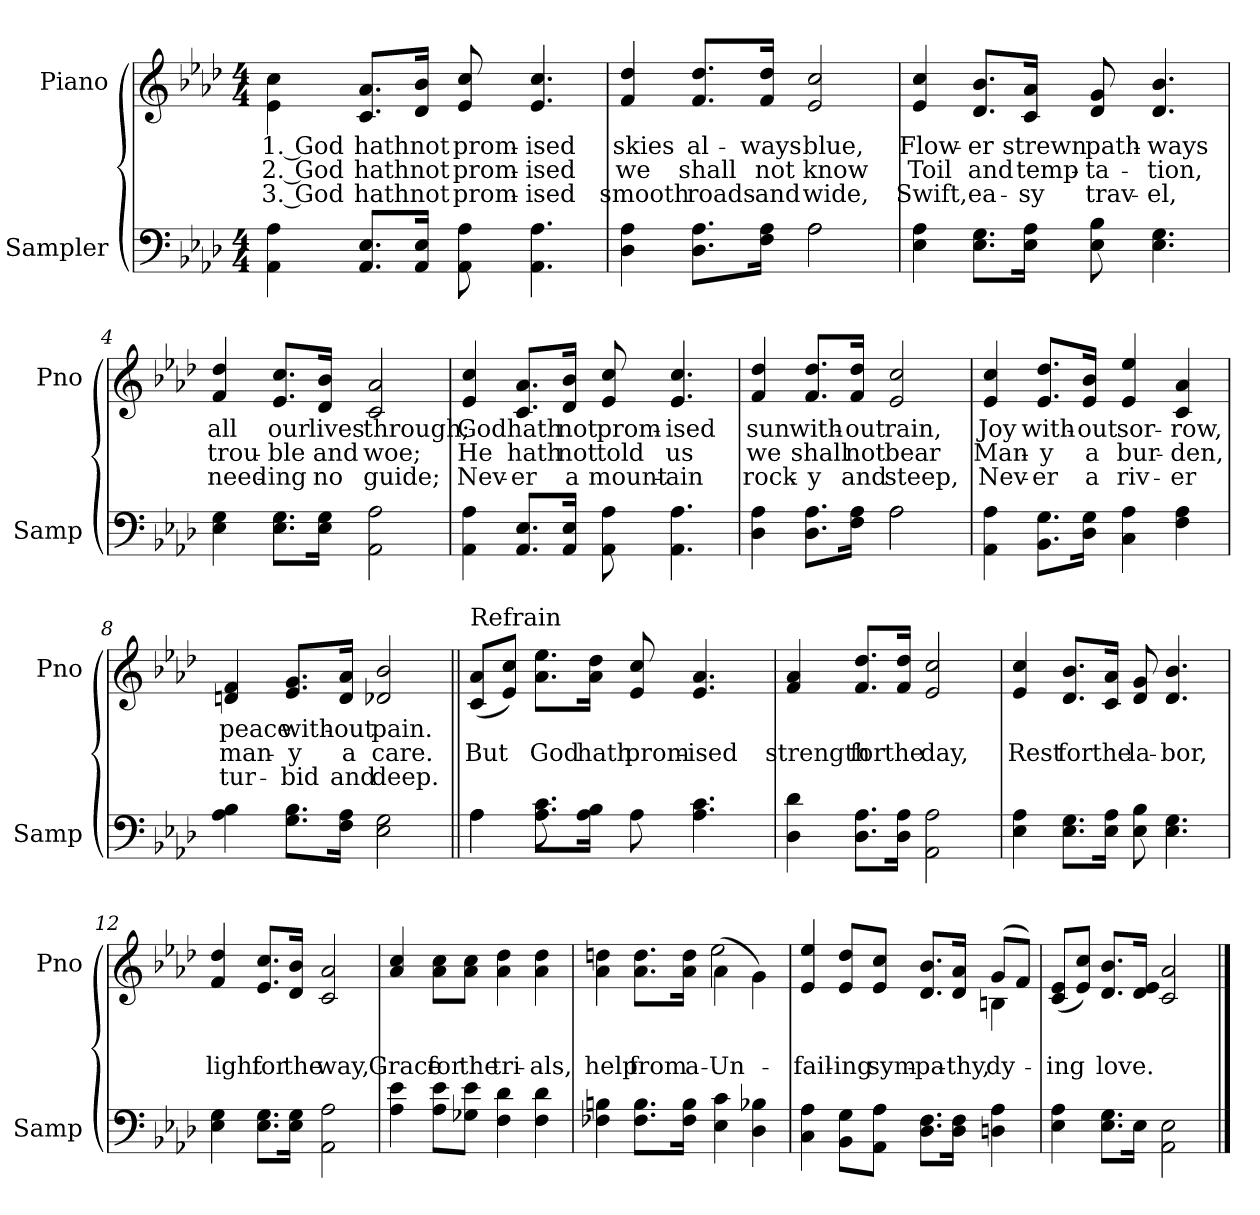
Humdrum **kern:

**kern	**kern	**text	**text	**text
*part2	*part1	*part1	*part1	*part1
*staff2	*staff1	*staff1	*staff1	*staff1
*I"Sampler	*I"Piano	*	*	*
*I'Samp	*I'Pno	*	*	*
*clefF4	*clefG2	*	*	*
*k[b-e-a-d-]	*k[b-e-a-d-]	*	*	*
*A-:	*A-:	*	*	*
*M4/4	*M4/4	*	*	*
=1	=1	=1	=1	=1
4AA-\ 4A-\	4e-\ 4cc\	1. God	2. God	3. God
8.AA-/ 8.E-/L	8.c/ 8.a-/L	hath	hath	hath
16AA-/ 16E-/Jk	16d-/ 16b-/Jk	not	not	not
8AA-\ 8A-\	8e-/ 8cc/	prom-	prom-	prom-
4.AA-\ 4.A-\	4.e-/ 4.cc/	-ised	-ised	-ised
=2	=2	=2	=2	=2
*^	*	*	*	*
4D-\ 4A-\	2ryy	4f/ 4dd-/	skies	we	smooth
8.D-\ 8.A-\L	.	8.f/ 8.dd-/L	al-	shall	roads
16F\ 16A-\Jk	.	16f/ 16dd-/Jk	-ways	not	and
2A-\	2A-	2e-/ 2cc/	blue,	know	wide,
*v	*v	*	*	*	*
=3	=3	=3	=3	=3
4E-\ 4A-\	4e-/ 4cc/	Flow-	Toil	Swift,
8.E-\ 8.G\L	8.d-/ 8.b-/L	-er	and	ea-
16E-\ 16A-\Jk	16c/ 16a-/Jk	strewn	temp-	-sy
8E-\ 8B-\	8d-/ 8g/	path-	-ta-	trav-
4.E-\ 4.G\	4.d-/ 4.b-/	-ways	-tion,	-el,
=4	=4	=4	=4	=4
4E-\ 4G\	4f/ 4dd-/	all	trou-	need-
8.E-\ 8.G\L	8.e-/ 8.cc/L	our	-ble	-ing
16E-\ 16G\Jk	16d-/ 16b-/Jk	lives	and	no
2AA-\ 2A-\	2c/ 2a-/	through;	woe;	guide;
=5	=5	=5	=5	=5
4AA-\ 4A-\	4e-/ 4cc/	God	He	Nev-
8.AA-/ 8.E-/L	8.c/ 8.a-/L	hath	hath	-er
16AA-/ 16E-/Jk	16d-/ 16b-/Jk	not	not	a
8AA-\ 8A-\	8e-/ 8cc/	prom-	told	mount-
4.AA-\ 4.A-\	4.e-/ 4.cc/	-ised	us	-ain
=6	=6	=6	=6	=6
*^	*	*	*	*
4D-\ 4A-\	2ryy	4f/ 4dd-/	sun	we	rock-
8.D-\ 8.A-\L	.	8.f/ 8.dd-/L	with-	shall	-y
16F\ 16A-\Jk	.	16f/ 16dd-/Jk	-out	not	and
2A-\	2A-	2e-/ 2cc/	rain,	bear	steep,
*v	*v	*	*	*	*
=7	=7	=7	=7	=7
4AA-\ 4A-\	4e-/ 4cc/	Joy	Man-	Nev-
8.BB-\ 8.G\L	8.e-/ 8.dd-/L	with-	-y	-er
16D-\ 16G\Jk	16e-/ 16b-/Jk	-out	a	a
4C\ 4A-\	4e-/ 4ee-/	sor-	bur-	riv-
4F\ 4A-\	4c/ 4a-/	-row,	-den,	-er
=8	=8	=8	=8	=8
4A-\ 4B-\	4dn/ 4f/	peace	man-	tur-
8.G\ 8.B-\L	8.e-/ 8.g/L	with-	-y	-bid
16F\ 16A-\Jk	16d/ 16a-/Jk	-out	a	and
2E-\ 2G\	2d-X/ 2b-/	pain.	care.	deep.
=9||	=9||	=9||	=9||	=9||
*^	*	*	*	*
!	!	!LO:TX:t=Refrain	!	!	!
4A-\	4A-	(8c/ 8a-/L	.	But	.
.	.	8e-/ 8cc/J)	.	.	.
8.A-\ 8.c\L	8A-	8.a-\ 8.ee-\L	.	God	.
.	2ryy	.	.	.	.
16A-\ 16B-\Jk	.	16a-\ 16dd-\Jk	.	hath	.
8A-\	.	8e-/ 8cc/	.	prom-	.
4.A-\ 4.c\	.	4.e-/ 4.a-/	.	-ised	.
.	8ryy	.	.	.	.
*v	*v	*	*	*	*
=10	=10	=10	=10	=10
4D-\ 4d-\	4f/ 4a-/	.	strength	.
8.D-\ 8.A-\L	8.f/ 8.dd-/L	.	for	.
16D-\ 16A-\Jk	16f/ 16dd-/Jk	.	the	.
2AA-\ 2A-\	2e-/ 2cc/	.	day,	.
=11	=11	=11	=11	=11
4E-\ 4A-\	4e-/ 4cc/	.	Rest	.
8.E-\ 8.G\L	8.d-/ 8.b-/L	.	for	.
16E-\ 16A-\Jk	16c/ 16a-/Jk	.	the	.
8E-\ 8B-\	8d-/ 8g/	.	la-	.
4.E-\ 4.G\	4.d-/ 4.b-/	.	-bor,	.
=12	=12	=12	=12	=12
4E-\ 4G\	4f/ 4dd-/	.	light	.
8.E-\ 8.G\L	8.e-/ 8.cc/L	.	for	.
16E-\ 16G\Jk	16d-/ 16b-/Jk	.	the	.
2AA-\ 2A-\	2c/ 2a-/	.	way,	.
=13	=13	=13	=13	=13
4A-\ 4e-\	4a-/ 4cc/	.	Grace	.
8A-\ 8e-\L	8a-\ 8cc\L	.	for	.
8G-X\ 8e-\J	8a-\ 8cc\J	.	the	.
4F\ 4d-\	4a-\ 4dd-\	.	tri-	.
4F\ 4d-\	4a-\ 4dd-\	.	-als,	.
=14	=14	=14	=14	=14
*	*^	*	*	*
4F-X\ 4Bn\	4a-\ 4ddn\	2ryy	.	help	.
8.F-\ 8.B\L	8.a-\ 8.dd\L	.	.	from	.
16F-\ 16B\Jk	16a-\ 16dd\Jk	.	.	a-	.
4E-\ 4c\	(4a-\	2ee-	.	Un-	.
4D-\ 4B-X\	4g\)	.	.	.	.
=15	=15	=15	=15	=15	=15
4C\ 4A-\	4e-/ 4ee-/	2.ryy	.	-fail-	.
8BB-\ 8G\L	8e-/ 8dd-/L	.	.	-ing	.
8AA-\ 8A-\J	8e-/ 8cc/J	.	.	sym-	.
8.D-\ 8.F\L	8.d-/ 8.b-/L	.	.	-pa-	.
16D-\ 16F\Jk	16d-/ 16a-/Jk	.	.	-thy,	.
4Dn\ 4A-\	(8g/L	4Bn	.	-dy-	.
.	8f/J)	.	.	.	.
*	*v	*v	*	*	*
=16	=16	=16	=16	=16
4E-\ 4A-\	(8c/ 8e-/L	.	-ing	.
.	8e-/ 8cc/J)	.	.	.
8.E-\ 8.G\L	8.d-/ 8.b-/L	.	love.	.
16E-\Jk	16d-/ 16e-/Jk	.	.	.
2AA-\ 2E-\	2c/ 2a-/	.	.	.
==	==	==	==	==
*-	*-	*-	*-	*-
